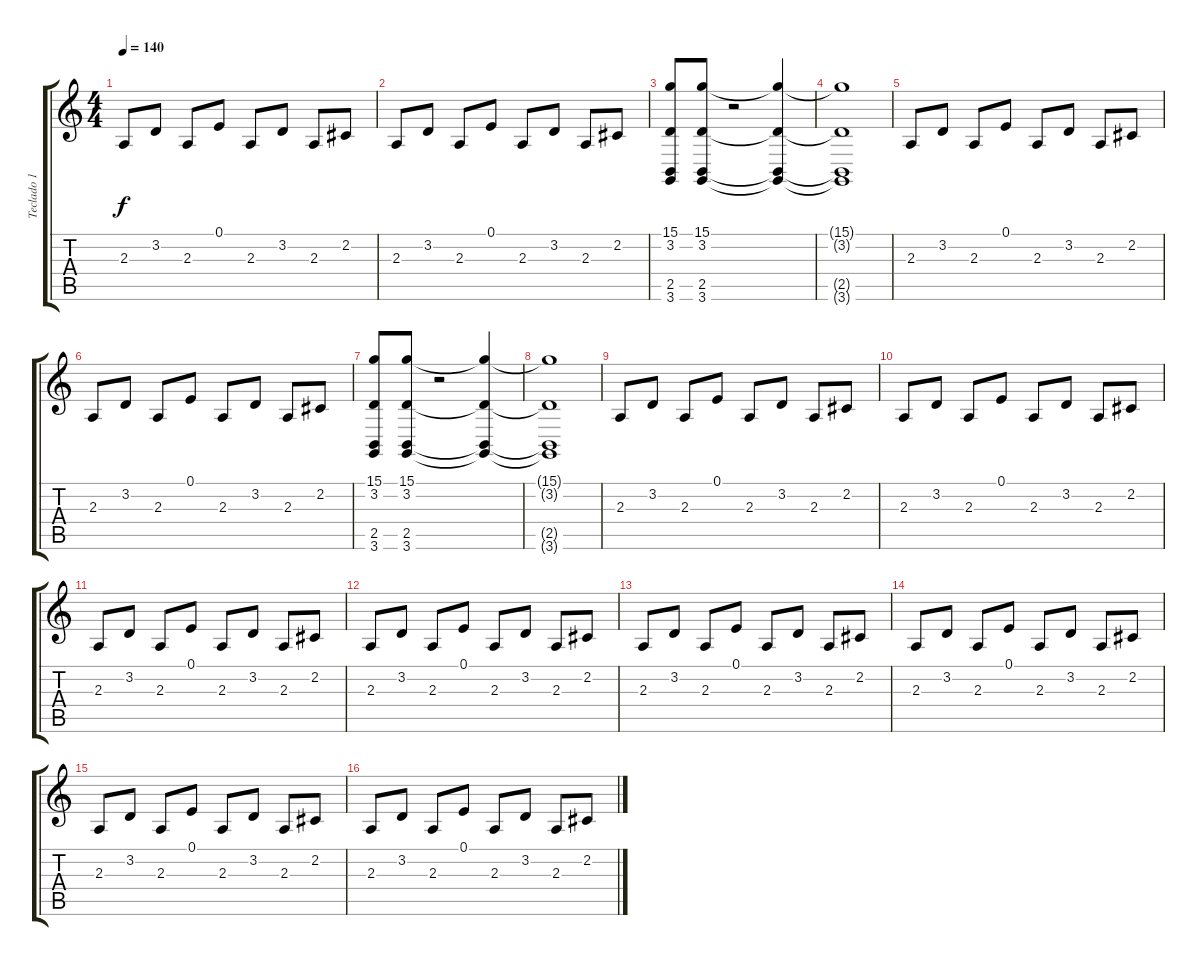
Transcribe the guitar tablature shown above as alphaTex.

\track ("Teclado 1" "Teclado 1") {instrument stringensemble1}
\staff {score tabs}
\tuning (E4 B3 G3 D3 A2 E2) {hide}
\ts (4 4)
\tempo 140
\clef g2
\ks c
2.3.8{dy f instrument stringensemble1} 3.2.8 2.3.8 0.1.8 2.3.8 3.2.8 2.3.8 2.2.8 |
2.3.8 3.2.8 2.3.8 0.1.8 2.3.8 3.2.8 2.3.8 2.2.8 |
(15.1 3.2 2.5 3.6).8 (15.1 3.2 2.5 3.6).8 r.2 (15.1{t} 3.2{t} 2.5{t} 3.6{t}).4 |
(15.1{t} 3.2{t} 2.5{t} 3.6{t}).1 |
2.3.8 3.2.8 2.3.8 0.1.8 2.3.8 3.2.8 2.3.8 2.2.8 |
2.3.8 3.2.8 2.3.8 0.1.8 2.3.8 3.2.8 2.3.8 2.2.8 |
(15.1 3.2 2.5 3.6).8 (15.1 3.2 2.5 3.6).8 r.2 (15.1{t} 3.2{t} 2.5{t} 3.6{t}).4 |
(15.1{t} 3.2{t} 2.5{t} 3.6{t}).1 |
2.3.8 3.2.8 2.3.8 0.1.8 2.3.8 3.2.8 2.3.8 2.2.8 |
2.3.8 3.2.8 2.3.8 0.1.8 2.3.8 3.2.8 2.3.8 2.2.8 |
2.3.8 3.2.8 2.3.8 0.1.8 2.3.8 3.2.8 2.3.8 2.2.8 |
2.3.8 3.2.8 2.3.8 0.1.8 2.3.8 3.2.8 2.3.8 2.2.8 |
2.3.8 3.2.8 2.3.8 0.1.8 2.3.8 3.2.8 2.3.8 2.2.8 |
2.3.8 3.2.8 2.3.8 0.1.8 2.3.8 3.2.8 2.3.8 2.2.8 |
2.3.8 3.2.8 2.3.8 0.1.8 2.3.8 3.2.8 2.3.8 2.2.8 |
2.3.8 3.2.8 2.3.8 0.1.8 2.3.8 3.2.8 2.3.8 2.2.8
